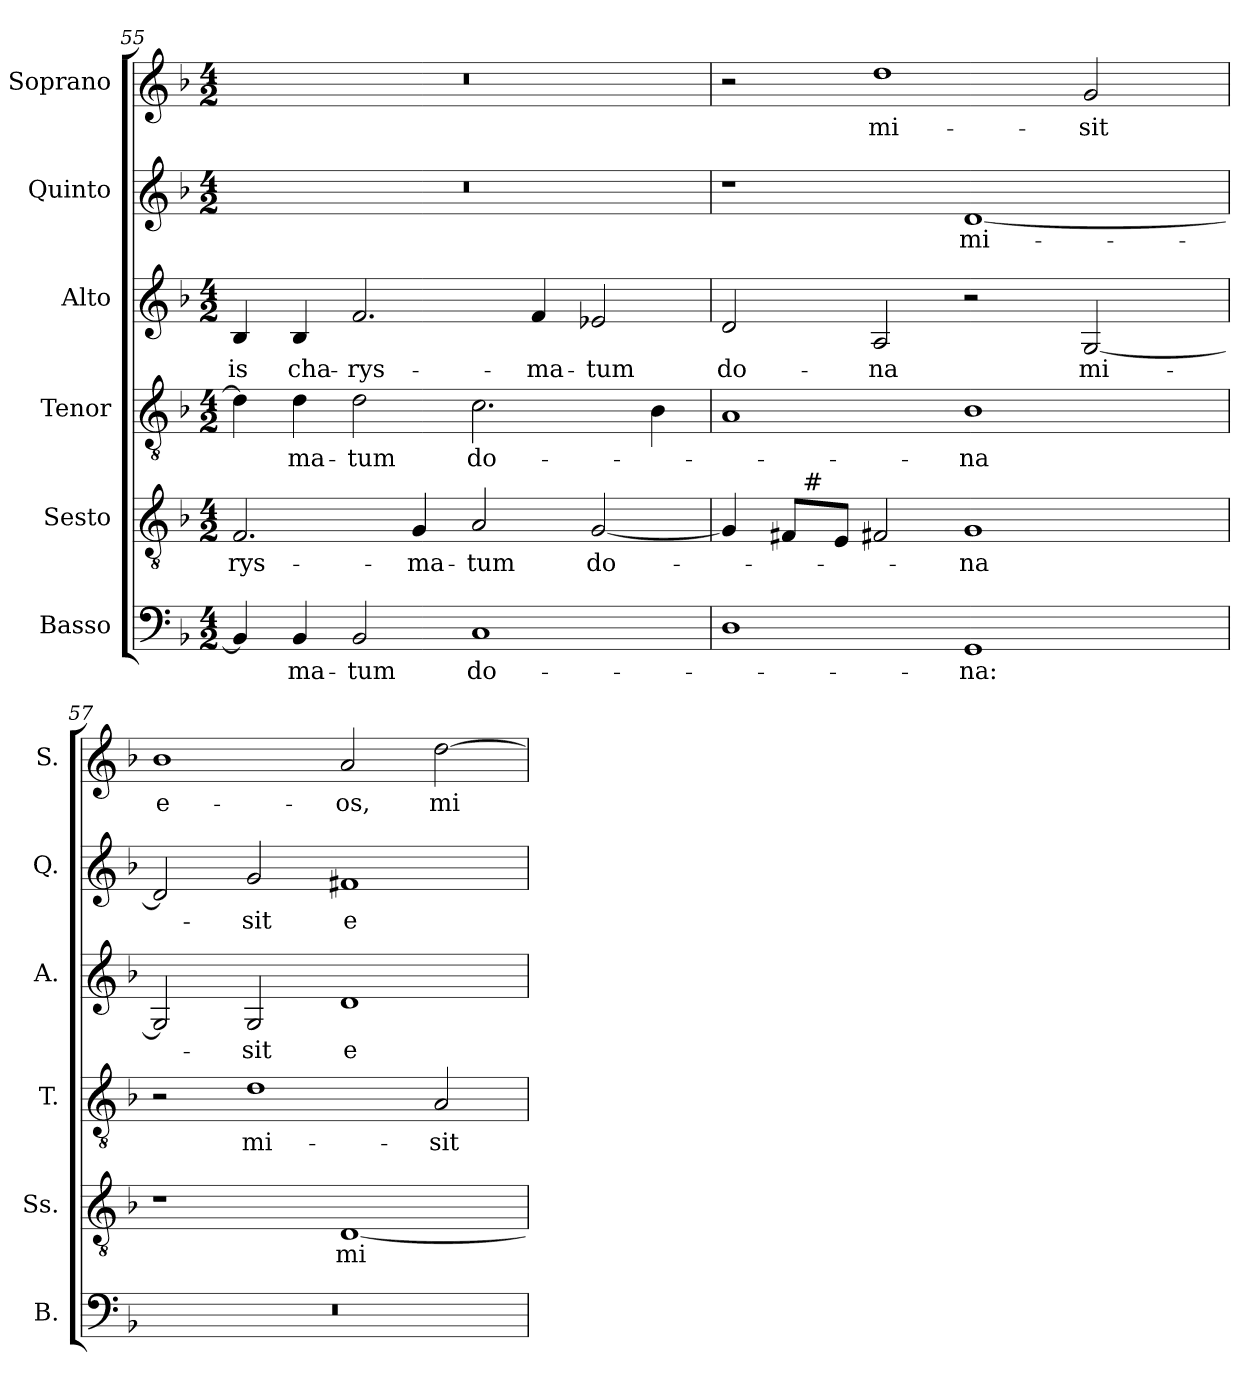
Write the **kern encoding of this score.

**kern	**text	**kern	**text	**kern	**text	**kern	**text	**kern	**text	**kern	**text
*part6	*part6	*part5	*part5	*part4	*part4	*part3	*part3	*part2	*part2	*part1	*part1
*staff6	*staff6	*staff5	*staff5	*staff4	*staff4	*staff3	*staff3	*staff2	*staff2	*staff1	*staff1
*I"Basso	*	*I"Sesto	*	*I"Tenor	*	*I"Alto	*	*I"Quinto	*	*I"Soprano	*
*I'B.	*	*I'Ss.	*	*I'T.	*	*I'A.	*	*I'Q.	*	*I'S.	*
!!LO:PB:g=z
*clefF4	*	*clefGv2	*	*clefGv2	*	*clefG2	*	*clefG2	*	*clefG2	*
*	*	*ITrd7c12	*	*ITrd7c12	*	*	*	*	*	*	*
*k[b-]	*	*k[b-]	*	*k[b-]	*	*k[b-]	*	*k[b-]	*	*k[b-]	*
*F:	*	*F:	*	*F:	*	*F:	*	*F:	*	*F:	*
*M4/2	*	*M4/2	*	*M4/2	*	*M4/2	*	*M4/2	*	*M4/2	*
=55	=55	=55	=55	=55	=55	=55	=55	=55	=55	=55	=55
!	!	!	!LO:LY:b:color=#000000	!	!	!	!	!	!	!	!
!	!	!	!	!	!	!	!LO:LY:b:color=#000000	!LO:N:vis=1	!	!LO:N:vis=1	!
4BB-i/]	.	2.FFi/	-rys-	4Di\]	.	4B-i/	-is	0r	.	0r	.
!	!LO:LY:b:color=#000000	!	!	!	!	!	!	!	!	!	!
!	!	!	!	!	!LO:LY:b:color=#000000	!	!	!	!	!	!
!	!	!	!	!	!	!	!LO:LY:b:color=#000000	!	!	!	!
4BB-i/	-ma-	.	.	4Di\	-ma-	4B-i/	cha-	.	.	.	.
!	!LO:LY:b:color=#000000	!	!	!	!	!	!	!	!	!	!
!	!	!	!	!	!LO:LY:b:color=#000000	!	!	!	!	!	!
!	!	!	!	!	!	!	!LO:LY:b:color=#000000	!	!	!	!
2BB-i/	-tum	.	.	2Di\	-tum	2.fi/	-rys-	.	.	.	.
!	!	!	!LO:LY:b:color=#000000	!	!	!	!	!	!	!	!
.	.	4GGi/	-ma-	.	.	.	.	.	.	.	.
!	!LO:LY:b:color=#000000	!	!	!	!	!	!	!	!	!	!
!	!	!	!LO:LY:b:color=#000000	!	!	!	!	!	!	!	!
!	!	!	!	!	!LO:LY:b:color=#000000	!	!	!	!	!	!
1Ci	do-	2AAi/	-tum	2.Ci\	do-	.	.	.	.	.	.
!	!	!	!	!	!	!	!LO:LY:b:color=#000000	!	!	!	!
.	.	.	.	.	.	4fi/	-ma-	.	.	.	.
!	!	!	!LO:LY:b:color=#000000	!	!	!	!	!	!	!	!
!	!	!	!	!	!	!	!LO:LY:b:color=#000000	!	!	!	!
.	.	[2GGi/	do-	.	.	2e-Xi/	-tum	.	.	.	.
.	.	.	.	4BB-i\	.	.	.	.	.	.	.
=56	=56	=56	=56	=56	=56	=56	=56	=56	=56	=56	=56
!	!	!	!	!	!	!	!LO:LY:b:color=#000000	!	!	!	!
*	*	*^	*	*	*	*	*	*	*	*	*
1Di	.	4GGi/]	4ryy	.	1AAi	.	2di/	do-	1r	.	2r	.
.	.	8FF#i/L	32ryy	.	.	.	.	.	.	.	.	.
.	.	.	256ryy	.	.	.	.	.	.	.	.	.
!	!	!	!LO:TX:a:t=#	!	!	!	!	!	!	!	!	!
.	.	.	1ryy	.	.	.	.	.	.	.	.	.
.	.	8EEi/J	.	.	.	.	.	.	.	.	.	.
!	!	!	!	!	!	!	!	!LO:LY:b:color=#000000	!	!	!	!
!	!	!	!	!	!	!	!	!	!	!	!	!LO:LY:b:color=#000000
.	.	2FF#Xi/	.	.	.	.	2Ai/	-na	.	.	1ddi	mi-
!	!LO:LY:b:color=#000000	!	!	!	!	!	!	!	!	!	!	!
!	!	!	!	!LO:LY:b:color=#000000	!	!	!	!	!	!	!	!
!	!	!	!	!	!	!LO:LY:b:color=#000000	!	!	!	!	!	!
!	!	!	!	!	!	!	!	!	!	!LO:LY:b:color=#000000	!	!
1GGi	-na:	1GGi	.	-na	1BB-i	-na	2r	.	[1di	mi-	.	.
.	.	.	2ryy	.	.	.	.	.	.	.	.	.
!	!	!	!	!	!	!	!	!LO:LY:b:color=#000000	!	!	!	!
!	!	!	!	!	!	!	!	!	!	!	!	!LO:LY:b:color=#000000
.	.	.	.	.	.	.	[2Gi/	mi-	.	.	2gi/	-sit
.	.	.	8ryy	.	.	.	.	.	.	.	.	.
.	.	.	16ryy	.	.	.	.	.	.	.	.	.
.	.	.	64..ryy	.	.	.	.	.	.	.	.	.
=57	=57	=57	=57	=57	=57	=57	=57	=57	=57	=57	=57	=57
!LO:N:vis=1	!	!	!	!	!	!	!	!	!	!	!	!
*	*	*v	*v	*	*	*	*	*	*	*	*	*
*	*	*^	*	*	*	*	*	*	*	*	*
!	!	!	!	!	!	!	!	!	!	!	!	!LO:LY:b:color=#000000
*	*	*v	*v	*	*	*	*	*	*	*	*	*
0r	.	1r	.	2r	.	2Gi/]	.	2di/]	.	1b-i	e-
!	!	!	!	!	!LO:LY:b:color=#000000	!	!	!	!	!	!
!	!	!	!	!	!	!	!LO:LY:b:color=#000000	!	!	!	!
!	!	!	!	!	!	!	!	!	!LO:LY:b:color=#000000	!	!
.	.	.	.	1Di	mi-	2Gi/	-sit	2gi/	-sit	.	.
!	!	!	!LO:LY:b:color=#000000	!	!	!	!	!	!	!	!
!	!	!	!	!	!	!	!LO:LY:b:color=#000000	!	!	!	!
!	!	!	!	!	!	!	!	!	!LO:LY:b:color=#000000	!	!
!	!	!	!	!	!	!	!	!	!	!	!LO:LY:b:color=#000000
.	.	[1DDi	mi-	.	.	1di	e-	1f#Xi	e-	2ai/	-os,
!	!	!	!	!	!LO:LY:b:color=#000000	!	!	!	!	!	!
!	!	!	!	!	!	!	!	!	!	!	!LO:LY:b:color=#000000
.	.	.	.	2AAi/	-sit	.	.	.	.	[2ddi\	mi-
=	=	=	=	=	=	=	=	=	=	=	=
*-	*-	*-	*-	*-	*-	*-	*-	*-	*-	*-	*-
